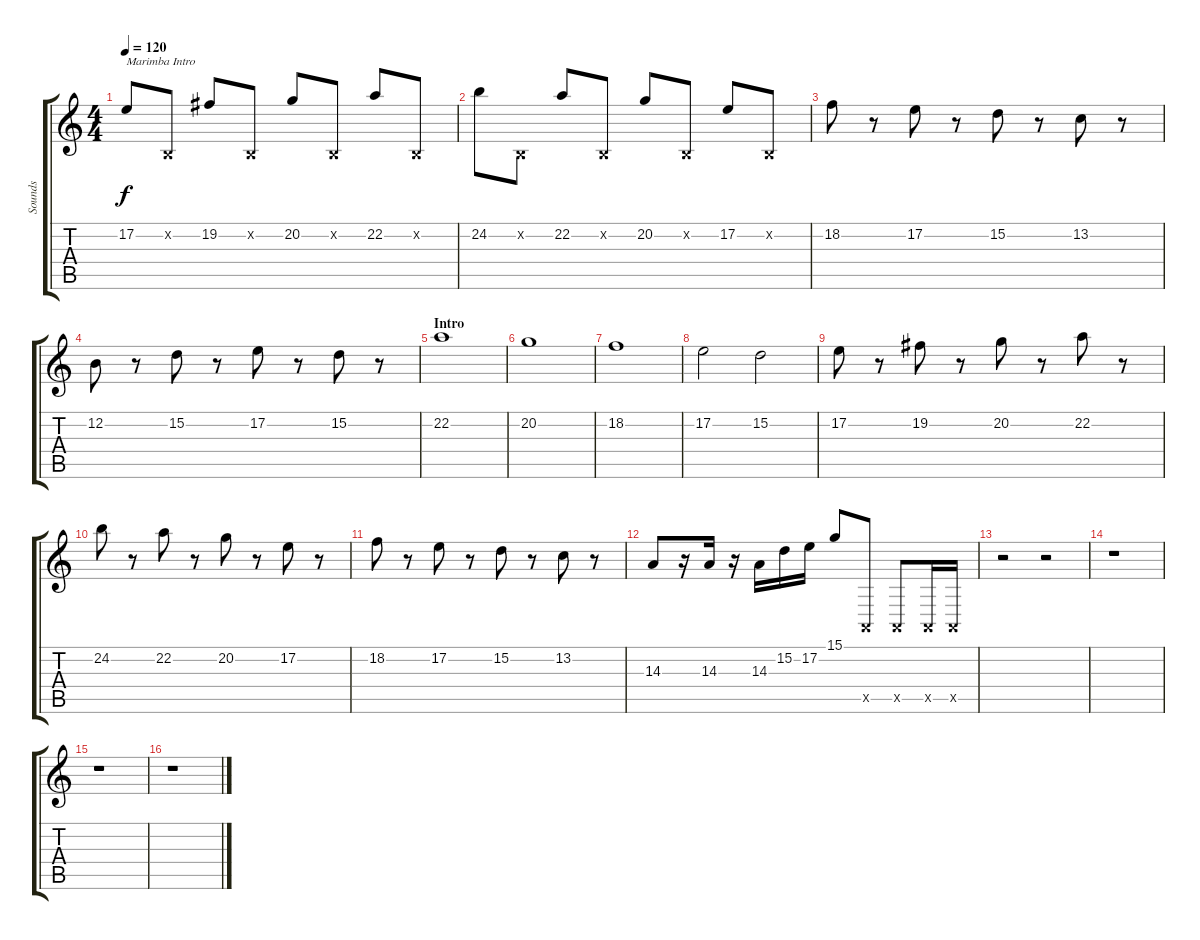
\track ("Sounds" "Sounds") {instrument marimba}
\staff {score tabs}
\tuning (E4 B3 G3 D3 A2 E2) {hide}
\ts (4 4)
\tempo 120
\clef g2
\ks c
17.2.8{txt "Marimba Intro" dy f volume 16 balance 8 instrument marimba} 0.2{x}.8 19.2.8 0.2{x}.8 20.2.8 0.2{x}.8 22.2.8 0.2{x}.8 |
24.2.8 0.2{x}.8 22.2.8 0.2{x}.8 20.2.8 0.2{x}.8 17.2.8 0.2{x}.8 |
18.2.8 r.8 17.2.8 r.8 15.2.8 r.8 13.2.8 r.8 |
12.2.8 r.8 15.2.8 r.8 17.2.8 r.8 15.2.8 r.8 |
\section ("" "Intro")
22.2.1 |
20.2.1 |
18.2.1 |
17.2.2 15.2.2 |
17.2.8 r.8 19.2.8 r.8 20.2.8 r.8 22.2.8 r.8 |
24.2.8 r.8 22.2.8 r.8 20.2.8 r.8 17.2.8 r.8 |
18.2.8 r.8 17.2.8 r.8 15.2.8 r.8 13.2.8 r.8 |
14.3.8 r.16 14.3.16 r.16 14.3.16 15.2.16 17.2.16 15.1.8 0.5{x}.8 0.5{x}.8 0.5{x}.16 0.5{x}.16 |
r.2 r.2 |
r.1 |
r.1 |
r.1
